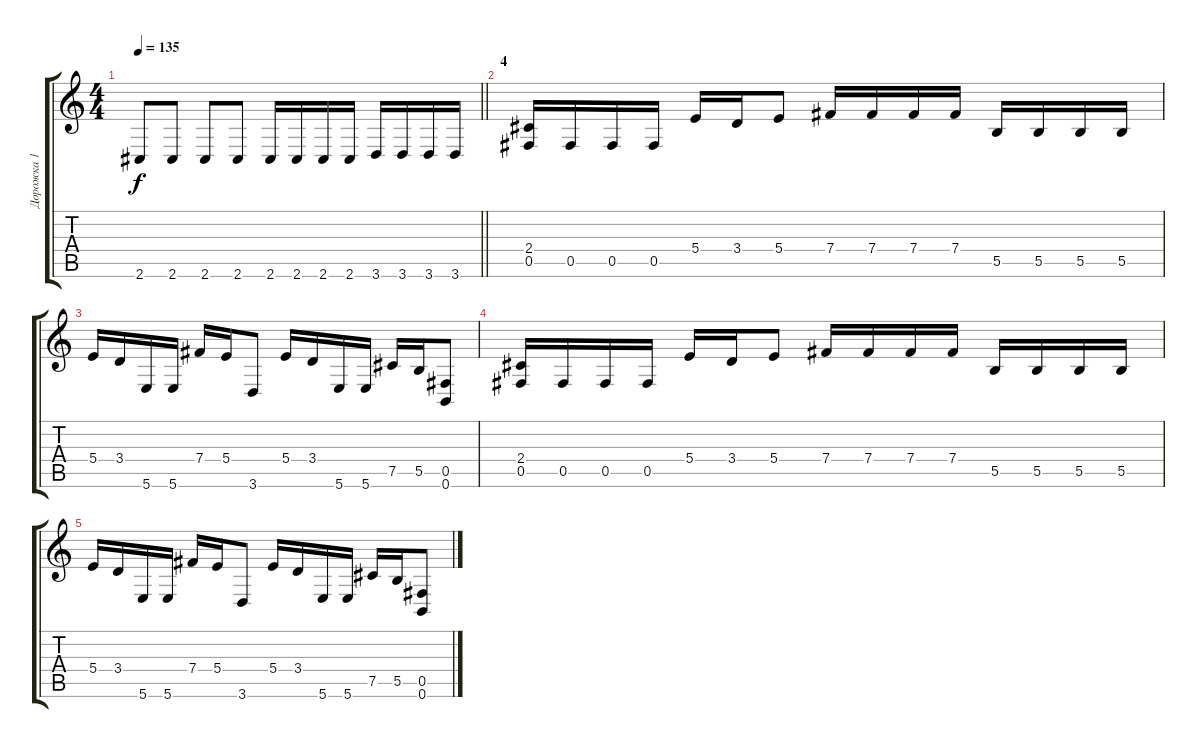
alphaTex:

\track ("Дорожка 1" "Дорожка 1") {instrument distortionguitar}
\staff {score tabs}
\tuning (Db4 Ab3 E3 B2 Gb2 B1) {hide}
\ts (4 4)
\tempo 135
\clef g2
\barLineRight lightlight
\ks c
2.6.8{dy f} 2.6.8 2.6.8 2.6.8 2.6.16 2.6.16 2.6.16 2.6.16 3.6.16 3.6.16 3.6.16 3.6.16 |
\section ("" "4")
(2.4 0.5).16 0.5.16 0.5.16 0.5.16 5.4.16 3.4.16 5.4.8 7.4.16 7.4.16 7.4.16 7.4.16 5.5.16 5.5.16 5.5.16 5.5.16 |
5.4.16 3.4.16 5.6.16 5.6.16 7.4.16 5.4.16 3.6.8 5.4.16 3.4.16 5.6.16 5.6.16 7.5.16 5.5.16 (0.5 0.6).8 |
(2.4 0.5).16 0.5.16 0.5.16 0.5.16 5.4.16 3.4.16 5.4.8 7.4.16 7.4.16 7.4.16 7.4.16 5.5.16 5.5.16 5.5.16 5.5.16 |
5.4.16 3.4.16 5.6.16 5.6.16 7.4.16 5.4.16 3.6.8 5.4.16 3.4.16 5.6.16 5.6.16 7.5.16 5.5.16 (0.5 0.6).8
